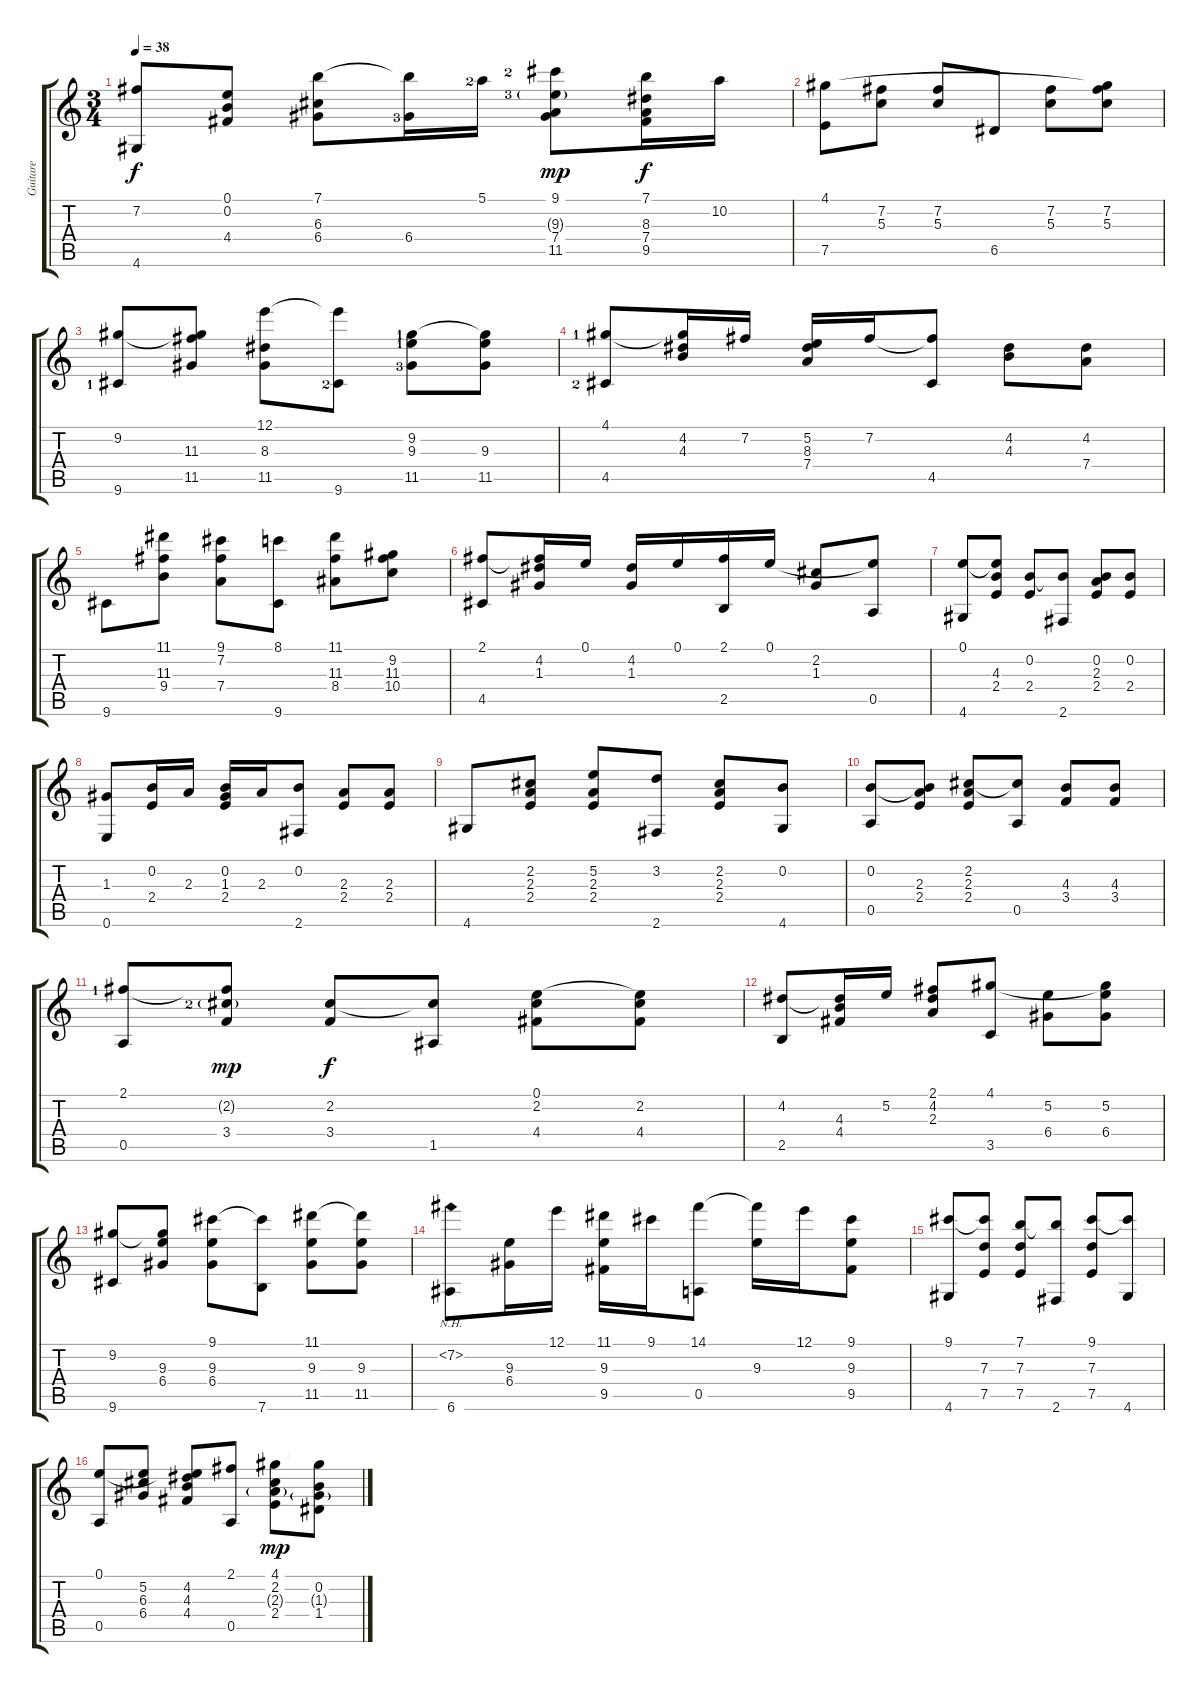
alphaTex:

\track ("Guitare" "Guitare") {instrument acousticguitarnylon}
\staff {score tabs}
\tuning (E4 B3 G3 D3 A2 E2) {hide}
\ts (3 4)
\tempo 38
\clef g2
\ks c
(7.2 4.6).8{dy f} (0.1 0.2 4.4).8 (7.1 6.3 6.4).8 (7.1{t} 6.4{lf 4}).16 5.1{lf 3}.16 (9.1{lf 3} 9.3{g lf 4} 7.4 11.5).8{dy mp} (7.1 8.3 7.4 9.5).16{dy f} 10.2.16 |
(4.1 7.5).8 (7.2 5.3).8 (7.2 5.3).8 6.5.8 (7.2 5.3).8 (4.1{t} 7.2 5.3).8 |
(9.2 9.6{lf 2}).8 (9.2{t} 11.3 11.5).8 (12.1 8.3 11.5).8 (12.1{t} 9.6{lf 3}).8 (9.2{lf 2} 9.3{lf 2} 11.5{lf 4}).8 (9.2{t} 9.3 11.5).8 |
(4.1{lf 2} 4.5{lf 3}).8 (4.1{t} 4.2 4.3).16 7.2.16 (5.2 8.3 7.4).16 7.2.16 (7.2{t} 4.5).8 (4.2 4.3).8 (4.2 7.4).8 |
9.6.8 (11.1 11.3 9.4).8 (9.1 7.2 7.4).8 (8.1 9.6).8 (11.1 11.3 8.4).8 (9.2 11.3 10.4).8 |
(2.1 4.5).8 (2.1{t} 4.2 1.3).16 0.1.16 (4.2 1.3).16 0.1.16 (2.1 2.5).16 0.1.16 (2.2 1.3).8 (0.1{t} 0.5).8 |
(0.1 4.6).8 (0.1{t} 4.3 2.4).8 (0.2 2.4).8 (0.2{t} 2.6).8 (0.2 2.3 2.4).8 (0.2 2.4).8 |
(1.3 0.6).8 (0.2 2.4).16 2.3.16 (0.2 1.3 2.4).16 2.3.16 (0.2 2.6).8 (2.3 2.4).8 (2.3 2.4).8 |
4.6.8 (2.2 2.3 2.4).8 (5.2 2.3 2.4).8 (3.2 2.6).8 (2.2 2.3 2.4).8 (0.2 4.6).8 |
(0.2 0.5).8 (0.2{t} 2.3 2.4).8 (2.2 2.3 2.4).8 (2.2{t} 0.5).8 (4.3 3.4).8 (4.3 3.4).8 |
(2.1{lf 2} 0.5).8 (2.1{t} 2.2{g lf 3} 3.4).8{dy mp} (2.2 3.4).8{dy f} (2.2{t} 1.5).8 (0.1 2.2 4.4).8 (0.1{t} 2.2 4.4).8 |
(4.2 2.5).8 (4.2{t} 4.3 4.4).16 5.2.16 (2.1 4.2 2.3).8 (4.1 3.5).8 (5.2 6.4).8 (4.1{t} 5.2 6.4).8 |
(9.2 9.6).8 (9.2{t} 9.3 6.4).8 (9.1 9.3 6.4).8 (9.1{t} 7.6).8 (11.1 9.3 11.5).8 (11.1{t} 9.3 11.5).8 |
(7.2{nh} 6.6).8 (9.3 6.4).16 12.1.16 (11.1 9.3 9.5).16 9.1.16 (14.1 0.5).8 (14.1{t} 9.3).16 12.1.16 (9.1 9.3 9.5).8 |
(9.1 4.6).8 (9.1{t} 7.3 7.5).8 (7.1 7.3 7.5).8 (7.1{t} 2.6).8 (9.1 7.3 7.5).8 (9.1{t} 4.6).8 |
(0.1 0.5).8 (5.2 6.3 6.4).8 (0.1{t} 4.2 4.3 4.4).8 (2.1 0.5).8 (4.1 2.2 2.3{g} 2.4).8{dy mp} (4.1{t} 0.2 1.3{g} 1.4).8
